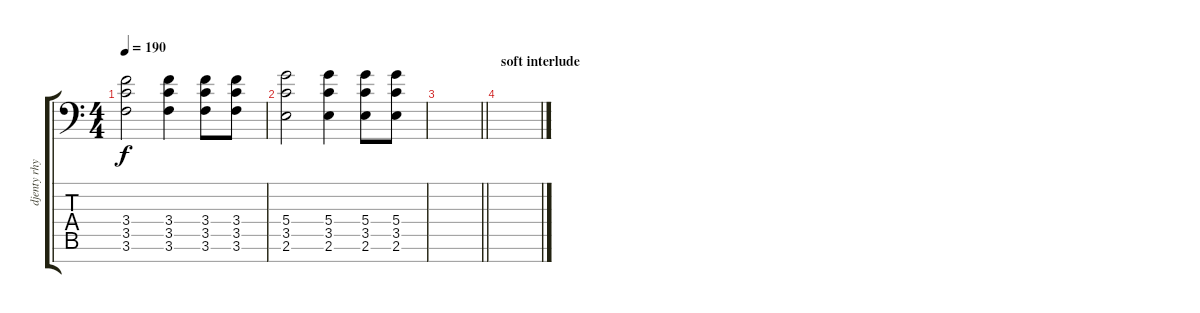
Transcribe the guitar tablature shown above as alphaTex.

\track ("djenty rhythm" "djenty rhy") {instrument distortionguitar}
\staff {score tabs}
\tuning (E4 B3 G3 D3 A2 D2 G1) {hide}
\ts (4 4)
\tempo 190
\clef f4
\ks c
(3.4 3.5 3.6).2{dy f} (3.4 3.5 3.6).4 (3.4 3.5 3.6).8 (3.4 3.5 3.6).8 |
(5.4 3.5 2.6).2 (5.4 3.5 2.6).4 (5.4 3.5 2.6).8 (5.4 3.5 2.6).8 |
\barLineRight lightlight
|
\section ("" "soft interlude")
